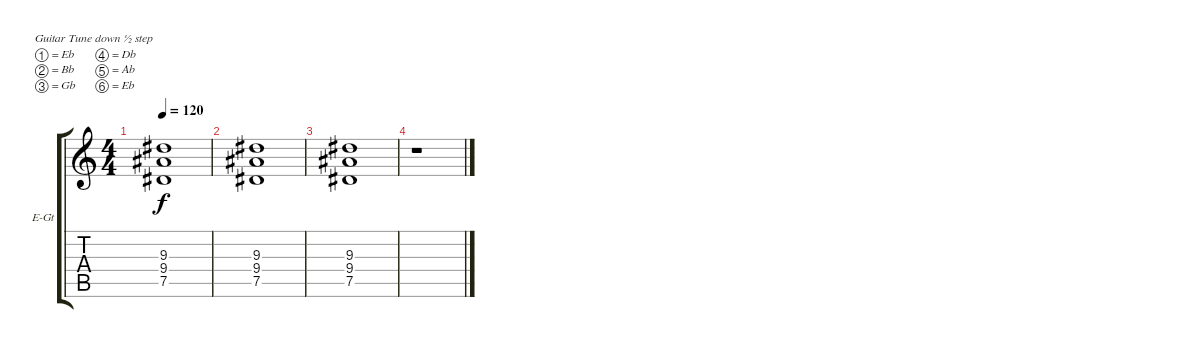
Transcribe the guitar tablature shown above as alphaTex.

\bracketExtendMode groupsimilarinstruments
\firstSystemTrackNameOrientation horizontal
\otherSystemsTrackNameOrientation horizontal
\track ("gtr 4" "E-Gt") {instrument electricguitarclean}
\staff {score tabs}
\tuning (Eb4 Bb3 Gb3 Db3 Ab2 Eb2)
\ts (4 4)
\tempo 120
\clef g2
\ks c
(9.3 9.4 7.5).1{dy f} |
(9.3 9.4 7.5).1 |
(9.3 9.4 7.5).1 |
r.1
